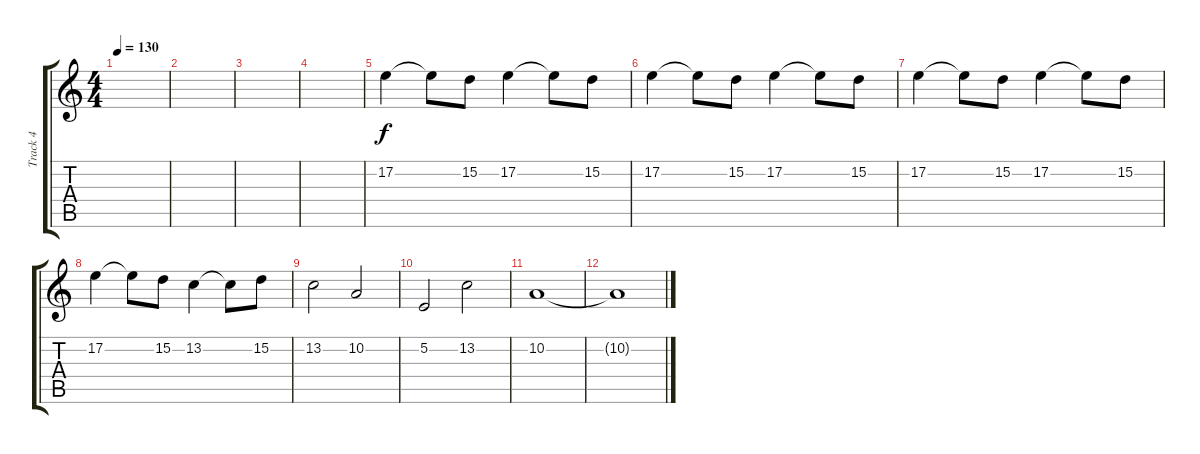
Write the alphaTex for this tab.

\track ("Track 4" "Track 4") {instrument trumpet}
\staff {score tabs}
\tuning (E4 B3 G3 D3 A2 E2) {hide}
\ts (4 4)
\tempo 130
\clef g2
\ks c
|
|
|
|
17.2.4 17.2{t}.8 15.2.8 17.2.4 17.2{t}.8 15.2.8 |
17.2.4 17.2{t}.8 15.2.8 17.2.4 17.2{t}.8 15.2.8 |
17.2.4 17.2{t}.8 15.2.8 17.2.4 17.2{t}.8 15.2.8 |
17.2.4 17.2{t}.8 15.2.8 13.2.4 13.2{t}.8 15.2.8 |
13.2.2 10.2.2 |
5.2.2 13.2.2 |
10.2.1 |
10.2{t}.1
